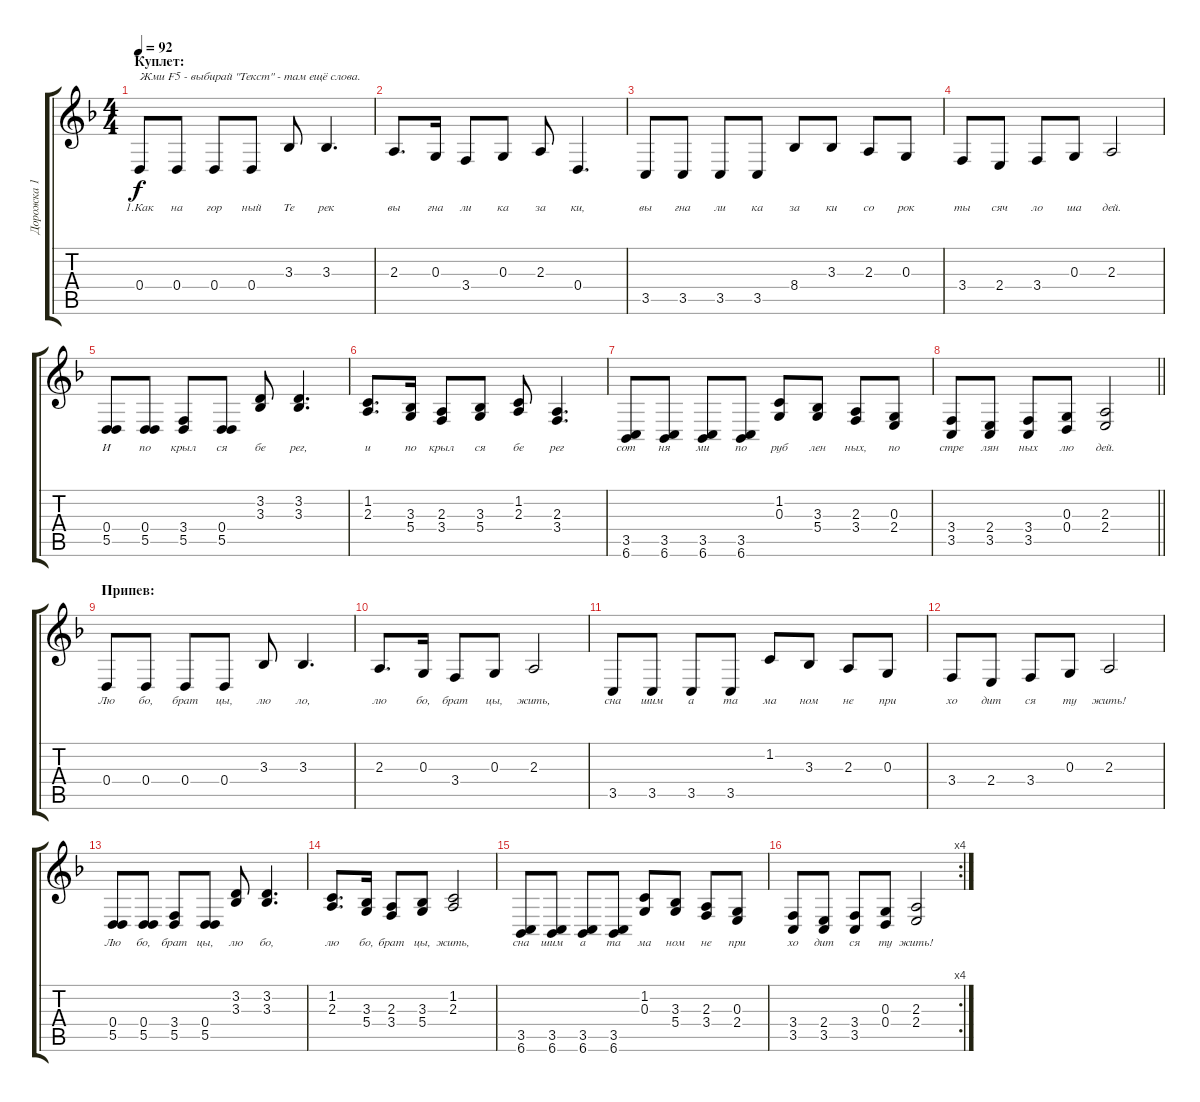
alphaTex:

\track ("Дорожка 1" "Дорожка 1") {instrument oboe}
\staff {score tabs}
\tuning (E4 B3 G3 D3 A2 E2) {hide}
\ts (4 4)
\section ("" "Куплет:")
\tempo 92
\clef g2
\ks f
0.4.8{txt "Жми F5 - выбирай \"Текст\" - там ещё слова." lyrics (0 "1.Как") lyrics (1 "") lyrics (2 "") lyrics (3 "") lyrics (4 "") dy f instrument oboe} 0.4.8{lyrics (0 "на") lyrics (1 "") lyrics (2 "") lyrics (3 "") lyrics (4 "")} 0.4.8{lyrics (0 "гор") lyrics (1 "") lyrics (2 "") lyrics (3 "") lyrics (4 "")} 0.4.8{lyrics (0 "ный") lyrics (1 "") lyrics (2 "") lyrics (3 "") lyrics (4 "")} 3.3.8{lyrics (0 "Те") lyrics (1 "") lyrics (2 "") lyrics (3 "") lyrics (4 "")} 3.3.4{d lyrics (0 "рек") lyrics (1 "") lyrics (2 "") lyrics (3 "") lyrics (4 "")} |
2.3.8{d lyrics (0 "вы") lyrics (1 "") lyrics (2 "") lyrics (3 "") lyrics (4 "")} 0.3.16{lyrics (0 "гна") lyrics (1 "") lyrics (2 "") lyrics (3 "") lyrics (4 "")} 3.4.8{lyrics (0 "ли") lyrics (1 "") lyrics (2 "") lyrics (3 "") lyrics (4 "")} 0.3.8{lyrics (0 "ка") lyrics (1 "") lyrics (2 "") lyrics (3 "") lyrics (4 "")} 2.3.8{lyrics (0 "за") lyrics (1 "") lyrics (2 "") lyrics (3 "") lyrics (4 "")} 0.4.4{d lyrics (0 "ки,") lyrics (1 "") lyrics (2 "") lyrics (3 "") lyrics (4 "")} |
3.5.8{lyrics (0 "вы") lyrics (1 "") lyrics (2 "") lyrics (3 "") lyrics (4 "")} 3.5.8{lyrics (0 "гна") lyrics (1 "") lyrics (2 "") lyrics (3 "") lyrics (4 "")} 3.5.8{lyrics (0 "ли") lyrics (1 "") lyrics (2 "") lyrics (3 "") lyrics (4 "")} 3.5.8{lyrics (0 "ка") lyrics (1 "") lyrics (2 "") lyrics (3 "") lyrics (4 "")} 8.4.8{lyrics (0 "за") lyrics (1 "") lyrics (2 "") lyrics (3 "") lyrics (4 "")} 3.3.8{lyrics (0 "ки") lyrics (1 "") lyrics (2 "") lyrics (3 "") lyrics (4 "")} 2.3.8{lyrics (0 "со") lyrics (1 "") lyrics (2 "") lyrics (3 "") lyrics (4 "")} 0.3.8{lyrics (0 "рок") lyrics (1 "") lyrics (2 "") lyrics (3 "") lyrics (4 "")} |
3.4.8{lyrics (0 "ты") lyrics (1 "") lyrics (2 "") lyrics (3 "") lyrics (4 "")} 2.4.8{lyrics (0 "сяч") lyrics (1 "") lyrics (2 "") lyrics (3 "") lyrics (4 "")} 3.4.8{lyrics (0 "ло") lyrics (1 "") lyrics (2 "") lyrics (3 "") lyrics (4 "")} 0.3.8{lyrics (0 "ша") lyrics (1 "") lyrics (2 "") lyrics (3 "") lyrics (4 "")} 2.3.2{lyrics (0 "дей.") lyrics (1 "") lyrics (2 "") lyrics (3 "") lyrics (4 "")} |
(0.4 5.5).8{lyrics (0 "И") lyrics (1 "") lyrics (2 "") lyrics (3 "") lyrics (4 "")} (0.4 5.5).8{lyrics (0 "по") lyrics (1 "") lyrics (2 "") lyrics (3 "") lyrics (4 "")} (3.4 5.5).8{lyrics (0 "крыл") lyrics (1 "") lyrics (2 "") lyrics (3 "") lyrics (4 "")} (0.4 5.5).8{lyrics (0 "ся") lyrics (1 "") lyrics (2 "") lyrics (3 "") lyrics (4 "")} (3.2 3.3).8{lyrics (0 "бе") lyrics (1 "") lyrics (2 "") lyrics (3 "") lyrics (4 "")} (3.2 3.3).4{d lyrics (0 "рег,") lyrics (1 "") lyrics (2 "") lyrics (3 "") lyrics (4 "")} |
(1.2 2.3).8{d lyrics (0 "и") lyrics (1 "") lyrics (2 "") lyrics (3 "") lyrics (4 "")} (3.3 5.4).16{lyrics (0 "по") lyrics (1 "") lyrics (2 "") lyrics (3 "") lyrics (4 "")} (2.3 3.4).8{lyrics (0 "крыл") lyrics (1 "") lyrics (2 "") lyrics (3 "") lyrics (4 "")} (3.3 5.4).8{lyrics (0 "ся") lyrics (1 "") lyrics (2 "") lyrics (3 "") lyrics (4 "")} (1.2 2.3).8{lyrics (0 "бе") lyrics (1 "") lyrics (2 "") lyrics (3 "") lyrics (4 "")} (2.3 3.4).4{d lyrics (0 "рег") lyrics (1 "") lyrics (2 "") lyrics (3 "") lyrics (4 "")} |
(3.5 6.6).8{lyrics (0 "сот") lyrics (1 "") lyrics (2 "") lyrics (3 "") lyrics (4 "")} (3.5 6.6).8{lyrics (0 "ня") lyrics (1 "") lyrics (2 "") lyrics (3 "") lyrics (4 "")} (3.5 6.6).8{lyrics (0 "ми") lyrics (1 "") lyrics (2 "") lyrics (3 "") lyrics (4 "")} (3.5 6.6).8{lyrics (0 "по") lyrics (1 "") lyrics (2 "") lyrics (3 "") lyrics (4 "")} (1.2 0.3).8{lyrics (0 "руб") lyrics (1 "") lyrics (2 "") lyrics (3 "") lyrics (4 "")} (3.3 5.4).8{lyrics (0 "лен") lyrics (1 "") lyrics (2 "") lyrics (3 "") lyrics (4 "")} (2.3 3.4).8{lyrics (0 "ных,") lyrics (1 "") lyrics (2 "") lyrics (3 "") lyrics (4 "")} (0.3 2.4).8{lyrics (0 "по") lyrics (1 "") lyrics (2 "") lyrics (3 "") lyrics (4 "")} |
\barLineRight lightlight
(3.4 3.5).8{lyrics (0 "стре") lyrics (1 "") lyrics (2 "") lyrics (3 "") lyrics (4 "")} (2.4 3.5).8{lyrics (0 "лян") lyrics (1 "") lyrics (2 "") lyrics (3 "") lyrics (4 "")} (3.4 3.5).8{lyrics (0 "ных") lyrics (1 "") lyrics (2 "") lyrics (3 "") lyrics (4 "")} (0.3 0.4).8{lyrics (0 "лю") lyrics (1 "") lyrics (2 "") lyrics (3 "") lyrics (4 "")} (2.3 2.4).2{lyrics (0 "дей.") lyrics (1 "") lyrics (2 "") lyrics (3 "") lyrics (4 "")} |
\section ("" "Припев:")
0.4.8{lyrics (0 "Лю") lyrics (1 "") lyrics (2 "") lyrics (3 "") lyrics (4 "")} 0.4.8{lyrics (0 "бо,") lyrics (1 "") lyrics (2 "") lyrics (3 "") lyrics (4 "")} 0.4.8{lyrics (0 "брат") lyrics (1 "") lyrics (2 "") lyrics (3 "") lyrics (4 "")} 0.4.8{lyrics (0 "цы,") lyrics (1 "") lyrics (2 "") lyrics (3 "") lyrics (4 "")} 3.3.8{lyrics (0 "лю") lyrics (1 "") lyrics (2 "") lyrics (3 "") lyrics (4 "")} 3.3.4{d lyrics (0 "ло,") lyrics (1 "") lyrics (2 "") lyrics (3 "") lyrics (4 "")} |
2.3.8{d lyrics (0 "лю") lyrics (1 "") lyrics (2 "") lyrics (3 "") lyrics (4 "")} 0.3.16{lyrics (0 "бо,") lyrics (1 "") lyrics (2 "") lyrics (3 "") lyrics (4 "")} 3.4.8{lyrics (0 "брат") lyrics (1 "") lyrics (2 "") lyrics (3 "") lyrics (4 "")} 0.3.8{lyrics (0 "цы,") lyrics (1 "") lyrics (2 "") lyrics (3 "") lyrics (4 "")} 2.3.2{lyrics (0 "жить,") lyrics (1 "") lyrics (2 "") lyrics (3 "") lyrics (4 "")} |
3.5.8{lyrics (0 "сна") lyrics (1 "") lyrics (2 "") lyrics (3 "") lyrics (4 "")} 3.5.8{lyrics (0 "шим") lyrics (1 "") lyrics (2 "") lyrics (3 "") lyrics (4 "")} 3.5.8{lyrics (0 "а") lyrics (1 "") lyrics (2 "") lyrics (3 "") lyrics (4 "")} 3.5.8{lyrics (0 "та") lyrics (1 "") lyrics (2 "") lyrics (3 "") lyrics (4 "")} 1.2.8{lyrics (0 "ма") lyrics (1 "") lyrics (2 "") lyrics (3 "") lyrics (4 "")} 3.3.8{lyrics (0 "ном") lyrics (1 "") lyrics (2 "") lyrics (3 "") lyrics (4 "")} 2.3.8{lyrics (0 "не") lyrics (1 "") lyrics (2 "") lyrics (3 "") lyrics (4 "")} 0.3.8{lyrics (0 "при") lyrics (1 "") lyrics (2 "") lyrics (3 "") lyrics (4 "")} |
3.4.8{lyrics (0 "хо") lyrics (1 "") lyrics (2 "") lyrics (3 "") lyrics (4 "")} 2.4.8{lyrics (0 "дит") lyrics (1 "") lyrics (2 "") lyrics (3 "") lyrics (4 "")} 3.4.8{lyrics (0 "ся") lyrics (1 "") lyrics (2 "") lyrics (3 "") lyrics (4 "")} 0.3.8{lyrics (0 "ту") lyrics (1 "") lyrics (2 "") lyrics (3 "") lyrics (4 "")} 2.3.2{lyrics (0 "жить!") lyrics (1 "") lyrics (2 "") lyrics (3 "") lyrics (4 "")} |
(0.4 5.5).8{lyrics (0 "Лю") lyrics (1 "") lyrics (2 "") lyrics (3 "") lyrics (4 "")} (0.4 5.5).8{lyrics (0 "бо,") lyrics (1 "") lyrics (2 "") lyrics (3 "") lyrics (4 "")} (3.4 5.5).8{lyrics (0 "брат") lyrics (1 "") lyrics (2 "") lyrics (3 "") lyrics (4 "")} (0.4 5.5).8{lyrics (0 "цы,") lyrics (1 "") lyrics (2 "") lyrics (3 "") lyrics (4 "")} (3.2 3.3).8{lyrics (0 "лю") lyrics (1 "") lyrics (2 "") lyrics (3 "") lyrics (4 "")} (3.2 3.3).4{d lyrics (0 "бо,") lyrics (1 "") lyrics (2 "") lyrics (3 "") lyrics (4 "")} |
(1.2 2.3).8{d lyrics (0 "лю") lyrics (1 "") lyrics (2 "") lyrics (3 "") lyrics (4 "")} (3.3 5.4).16{lyrics (0 "бо,") lyrics (1 "") lyrics (2 "") lyrics (3 "") lyrics (4 "")} (2.3 3.4).8{lyrics (0 "брат") lyrics (1 "") lyrics (2 "") lyrics (3 "") lyrics (4 "")} (3.3 5.4).8{lyrics (0 "цы,") lyrics (1 "") lyrics (2 "") lyrics (3 "") lyrics (4 "")} (1.2 2.3).2{lyrics (0 "жить,") lyrics (1 "") lyrics (2 "") lyrics (3 "") lyrics (4 "")} |
(3.5 6.6).8{lyrics (0 "сна") lyrics (1 "") lyrics (2 "") lyrics (3 "") lyrics (4 "")} (3.5 6.6).8{lyrics (0 "шим") lyrics (1 "") lyrics (2 "") lyrics (3 "") lyrics (4 "")} (3.5 6.6).8{lyrics (0 "а") lyrics (1 "") lyrics (2 "") lyrics (3 "") lyrics (4 "")} (3.5 6.6).8{lyrics (0 "та") lyrics (1 "") lyrics (2 "") lyrics (3 "") lyrics (4 "")} (1.2 0.3).8{lyrics (0 "ма") lyrics (1 "") lyrics (2 "") lyrics (3 "") lyrics (4 "")} (3.3 5.4).8{lyrics (0 "ном") lyrics (1 "") lyrics (2 "") lyrics (3 "") lyrics (4 "")} (2.3 3.4).8{lyrics (0 "не") lyrics (1 "") lyrics (2 "") lyrics (3 "") lyrics (4 "")} (0.3 2.4).8{lyrics (0 "при") lyrics (1 "") lyrics (2 "") lyrics (3 "") lyrics (4 "")} |
\rc 4
(3.4 3.5).8{lyrics (0 "хо") lyrics (1 "") lyrics (2 "") lyrics (3 "") lyrics (4 "")} (2.4 3.5).8{lyrics (0 "дит") lyrics (1 "") lyrics (2 "") lyrics (3 "") lyrics (4 "")} (3.4 3.5).8{lyrics (0 "ся") lyrics (1 "") lyrics (2 "") lyrics (3 "") lyrics (4 "")} (0.3 0.4).8{lyrics (0 "ту") lyrics (1 "") lyrics (2 "") lyrics (3 "") lyrics (4 "")} (2.3 2.4).2{lyrics (0 "жить!") lyrics (1 "") lyrics (2 "") lyrics (3 "") lyrics (4 "")}
